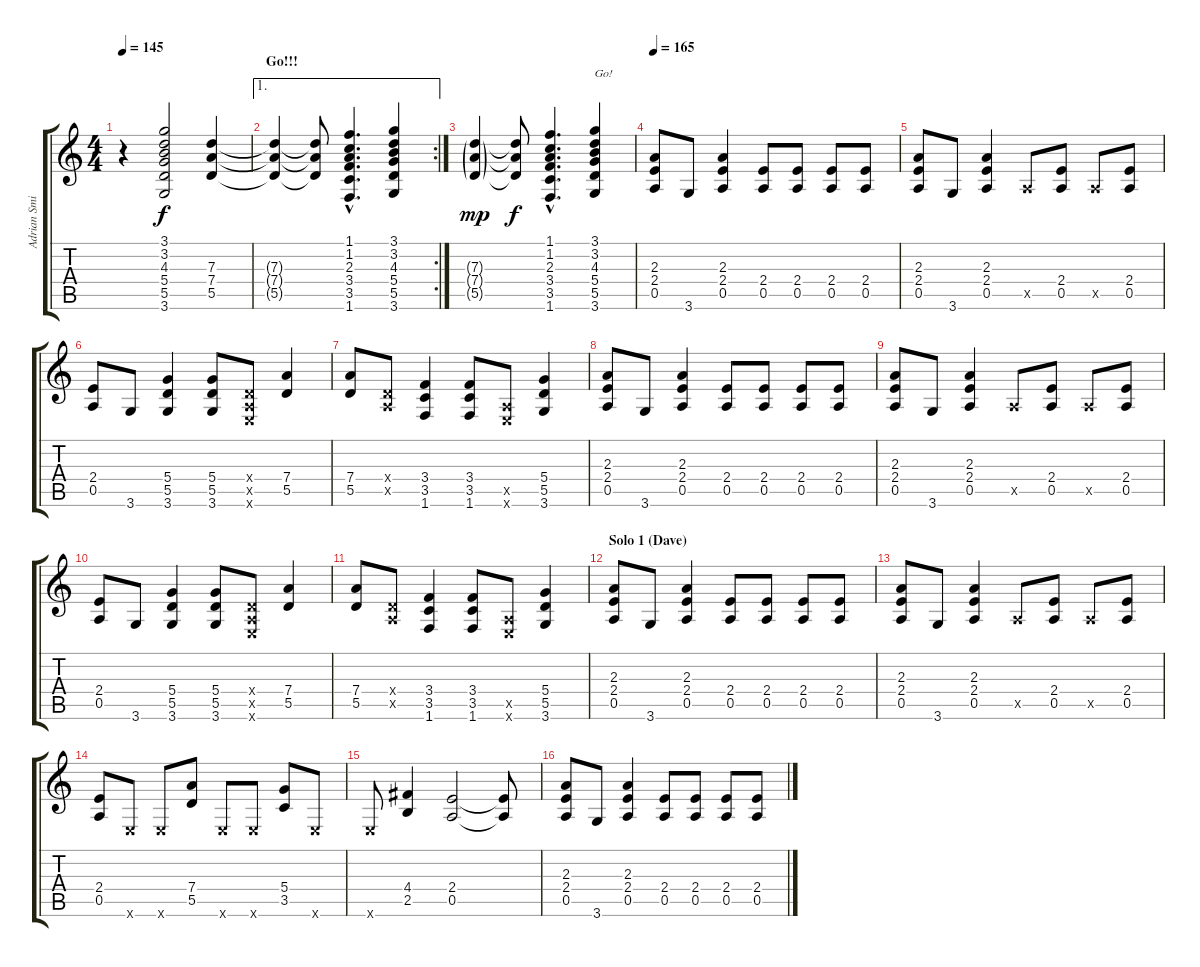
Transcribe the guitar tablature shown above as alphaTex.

\track ("Adrian Smith" "Adrian Smi") {instrument distortionguitar}
\staff {score tabs}
\tuning (E4 B3 G3 D3 A2 E2) {hide}
\ts (4 4)
\tempo 145
\clef g2
\ks c
r.4{dy f} (3.1 3.2 4.3 5.4 5.5 3.6).2 (7.3 7.4 5.5).4 |
\ae 1
\rc 2
\section ("" "Go!!!")
(7.3{t} 7.4{t} 5.5{t}).4 (7.3{t} 7.4{t} 5.5{t}).8 (1.1{hac} 1.2{hac} 2.3{hac} 3.4{hac} 3.5{hac} 1.6{hac}).4{d} (3.1 3.2 4.3 5.4 5.5 3.6).4 |
(7.3{g} 7.4{g} 5.5{g}).4{dy mp} (7.3{t} 7.4{t} 5.5{t}).8{dy f} (1.1{hac} 1.2{hac} 2.3{hac} 3.4{hac} 3.5{hac} 1.6{hac}).4{d} (3.1 3.2 4.3 5.4 5.5 3.6).4{txt "Go!"} |
\tempo 165
(2.3 2.4 0.5).8 3.6.8 (2.3 2.4 0.5).4 (2.4 0.5).8 (2.4 0.5).8 (2.4 0.5).8 (2.4 0.5).8 |
(2.3 2.4 0.5).8 3.6.8 (2.3 2.4 0.5).4 0.5{x}.8 (2.4 0.5).8 0.5{x}.8 (2.4 0.5).8 |
(2.4 0.5).8 3.6.8 (5.4 5.5 3.6).4 (5.4 5.5 3.6).8 (0.4{x} 0.5{x} 0.6{x}).8 (7.4 5.5).4 |
(7.4 5.5).8 (0.4{x} 0.5{x}).8 (3.4 3.5 1.6).4 (3.4 3.5 1.6).8 (0.5{x} 0.6{x}).8 (5.4 5.5 3.6).4 |
(2.3 2.4 0.5).8 3.6.8 (2.3 2.4 0.5).4 (2.4 0.5).8 (2.4 0.5).8 (2.4 0.5).8 (2.4 0.5).8 |
(2.3 2.4 0.5).8 3.6.8 (2.3 2.4 0.5).4 0.5{x}.8 (2.4 0.5).8 0.5{x}.8 (2.4 0.5).8 |
(2.4 0.5).8 3.6.8 (5.4 5.5 3.6).4 (5.4 5.5 3.6).8 (0.4{x} 0.5{x} 0.6{x}).8 (7.4 5.5).4 |
(7.4 5.5).8 (0.4{x} 0.5{x}).8 (3.4 3.5 1.6).4 (3.4 3.5 1.6).8 (0.5{x} 0.6{x}).8 (5.4 5.5 3.6).4 |
\section ("" "Solo 1 (Dave)")
(2.3 2.4 0.5).8 3.6.8 (2.3 2.4 0.5).4 (2.4 0.5).8 (2.4 0.5).8 (2.4 0.5).8 (2.4 0.5).8 |
(2.3 2.4 0.5).8 3.6.8 (2.3 2.4 0.5).4 0.5{x}.8 (2.4 0.5).8 0.5{x}.8 (2.4 0.5).8 |
(2.4 0.5).8 0.6{x}.8 0.6{x}.8 (7.4 5.5).8 0.6{x}.8 0.6{x}.8 (5.4 3.5).8 0.6{x}.8 |
0.6{x}.8 (4.4 2.5).4 (2.4 0.5).2 (2.4{t} 0.5{t}).8 |
(2.3 2.4 0.5).8 3.6.8 (2.3 2.4 0.5).4 (2.4 0.5).8 (2.4 0.5).8 (2.4 0.5).8 (2.4 0.5).8
